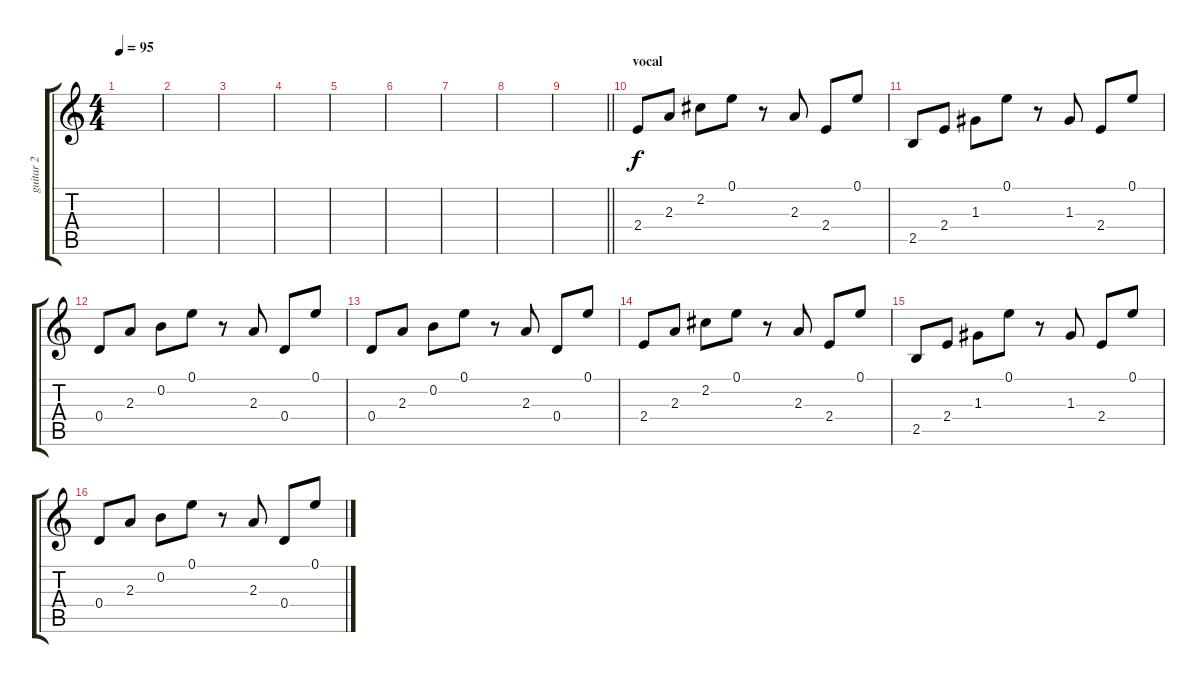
\track ("guitar 2" "guitar 2") {instrument acousticguitarnylon}
\staff {score tabs}
\tuning (E4 B3 G3 D3 A2 E2) {hide}
\ts (4 4)
\tempo 95
\clef g2
\ks c
|
|
|
|
|
|
|
|
\barLineRight lightlight
|
\section ("" "vocal")
2.4.8 2.3.8 2.2.8 0.1.8 r.8 2.3.8 2.4.8 0.1.8 |
2.5.8 2.4.8 1.3.8 0.1.8 r.8 1.3.8 2.4.8 0.1.8 |
0.4.8 2.3.8 0.2.8 0.1.8 r.8 2.3.8 0.4.8 0.1.8 |
0.4.8 2.3.8 0.2.8 0.1.8 r.8 2.3.8 0.4.8 0.1.8 |
2.4.8 2.3.8 2.2.8 0.1.8 r.8 2.3.8 2.4.8 0.1.8 |
2.5.8 2.4.8 1.3.8 0.1.8 r.8 1.3.8 2.4.8 0.1.8 |
0.4.8 2.3.8 0.2.8 0.1.8 r.8 2.3.8 0.4.8 0.1.8
